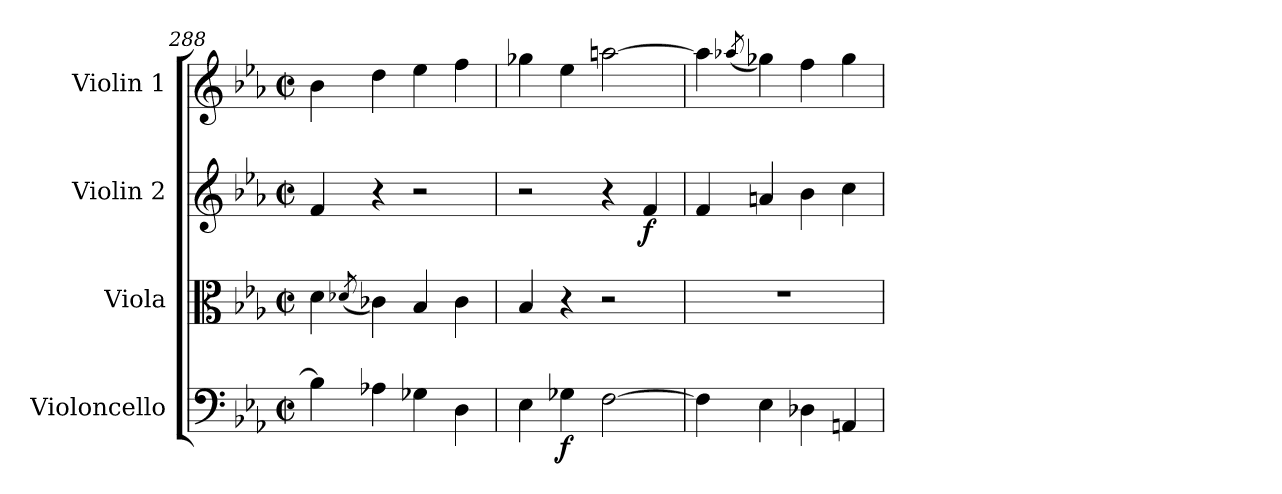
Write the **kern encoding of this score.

**kern	**dynam	**kern	**kern	**dynam	**kern
*part4	*part4	*part3	*part2	*part2	*part1
*staff4	*staff4	*staff3	*staff2	*staff2	*staff1
*I"Violoncello	*	*I"Viola	*I"Violin 2	*	*I"Violin 1
*I'Vc	*	*I'Vla	*I'Vln	*	*I'Vln
*clefF4	*	*clefC3	*clefG2	*	*clefG2
*k[b-e-a-]	*	*k[b-e-a-]	*k[b-e-a-]	*	*k[b-e-a-]
*M2/2	*	*M2/2	*M2/2	*	*M2/2
*met(c|)	*	*met(c|)	*met(c|)	*	*met(c|)
=288	=288	=288	=288	=288	=288
4B-\]	.	4d\	4f/	.	4b-\
.	.	(8qd-X/	.	.	.
4A-X\	.	4c-X\)	4r	.	4dd\
4G-X\	.	4B-/	2r	.	4ee-\
4D\	.	4c-\	.	.	4ff\
=289	=289	=289	=289	=289	=289
4E-\	.	4B-/	2r	.	4gg-X\
!	!LO:DY:b	!	!	!	!
4G-X\	f	4r	.	.	4ee-\
[2F\	.	2r	4r	.	[2aan\
!	!	!	!	!LO:DY:b	!
.	.	.	4f/	f	.
=290	=290	=290	=290	=290	=290
4F\]	.	1r	4f/	.	4aa\]
.	.	.	.	.	(8qaa-X/
4E-\	.	.	4an/	.	4gg-X\)
4D-X\	.	.	4b-\	.	4ff\
4AAn/	.	.	4cc\	.	4gg-\
=	=	=	=	=	=
*-	*-	*-	*-	*-	*-
